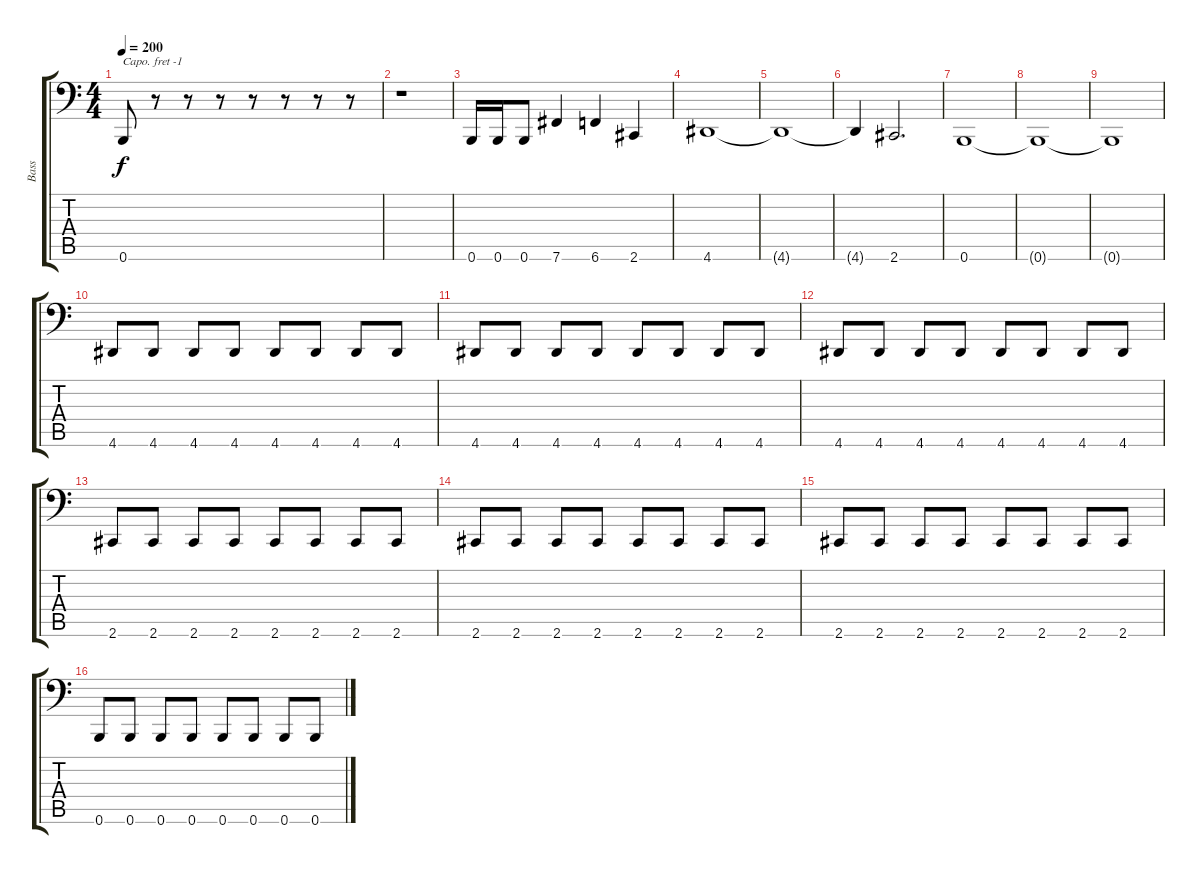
\track ("Bass" "Bass") {instrument electricbassfinger}
\staff {score tabs}
\capo -1
\tuning (D3 A2 F2 C2 G1 C1) {hide}
\ts (4 4)
\tempo 200
\clef f4
\ks c
0.6.8{dy f} r.8 r.8 r.8 r.8 r.8 r.8 r.8 |
r.1 |
0.6.16 0.6.16 0.6.8 7.6.4 6.6.4 2.6.4 |
4.6.1 |
4.6{t}.1 |
4.6{t}.4 2.6.2{d} |
0.6.1 |
0.6{t}.1 |
0.6{t}.1 |
4.6.8 4.6.8 4.6.8 4.6.8 4.6.8 4.6.8 4.6.8 4.6.8 |
4.6.8 4.6.8 4.6.8 4.6.8 4.6.8 4.6.8 4.6.8 4.6.8 |
4.6.8 4.6.8 4.6.8 4.6.8 4.6.8 4.6.8 4.6.8 4.6.8 |
2.6.8 2.6.8 2.6.8 2.6.8 2.6.8 2.6.8 2.6.8 2.6.8 |
2.6.8 2.6.8 2.6.8 2.6.8 2.6.8 2.6.8 2.6.8 2.6.8 |
2.6.8 2.6.8 2.6.8 2.6.8 2.6.8 2.6.8 2.6.8 2.6.8 |
0.6.8 0.6.8 0.6.8 0.6.8 0.6.8 0.6.8 0.6.8 0.6.8
